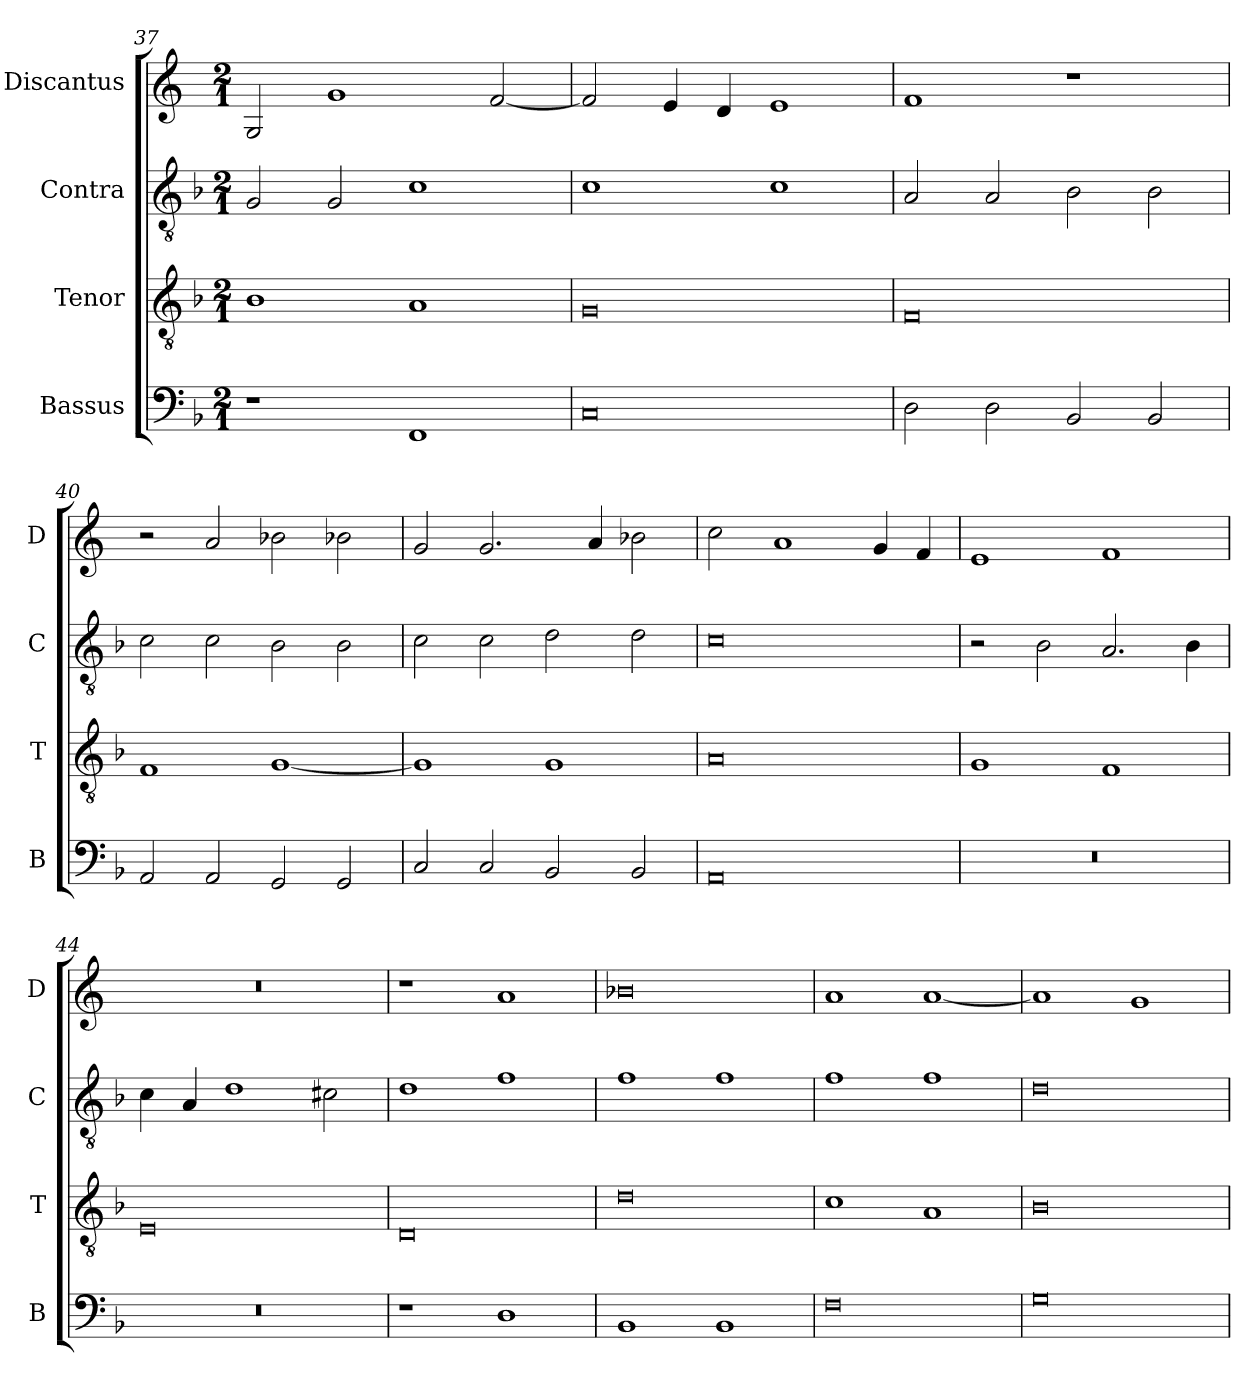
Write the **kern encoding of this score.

**kern	**kern	**kern	**kern
*part4	*part3	*part2	*part1
*staff4	*staff3	*staff2	*staff1
*I"Bassus	*I"Tenor	*I"Contra	*I"Discantus
*I'B	*I'T	*I'C	*I'D
*clefF4	*clefGv2	*clefGv2	*clefG2
*k[b-]	*k[b-]	*k[b-]	*k[]
*M2/1	*M2/1	*M2/1	*M2/1
=37	=37	=37	=37
1r	1B-	2G/	2G/
.	.	2G/	1g
1FF	1A	1c	.
.	.	.	[2f/
=38	=38	=38	=38
0C	0G	1c	2f/]
.	.	.	4e/
.	.	.	4d/
.	.	1c	1e
=39	=39	=39	=39
2D\	0F	2A/	1f
2D\	.	2A/	.
2BB-/	.	2B-\	1r
2BB-/	.	2B-\	.
=40	=40	=40	=40
2AA/	1F	2c\	2r
2AA/	.	2c\	2a/
2GG/	[1G	2B-\	2b-X\
2GG/	.	2B-\	2b-X\
=41	=41	=41	=41
2C/	1G]	2c\	2g/
2C/	.	2c\	2.g/
2BB-/	1G	2d\	.
.	.	.	4a/
2BB-/	.	2d\	2b-X\
=42	=42	=42	=42
0AA	0A	0c	2cc\
.	.	.	1a
.	.	.	4g/
.	.	.	4f/
=43	=43	=43	=43
0r	1G	2r	1e
.	.	2B-\	.
.	1F	2.A/	1f
.	.	4B-\	.
=44	=44	=44	=44
0r	0E	4c\	0r
.	.	4A/	.
.	.	1d	.
.	.	2c#X\	.
=45	=45	=45	=45
1r	0D	1d	1r
1D	.	1f	1a
=46	=46	=46	=46
1BB-	0d	1f	0b-X
1BB-	.	1f	.
=47	=47	=47	=47
0F	1c	1f	1a
.	1A	1f	[1a
=48	=48	=48	=48
0G	0B-	0d	1a]
.	.	.	1g
=	=	=	=
*-	*-	*-	*-
